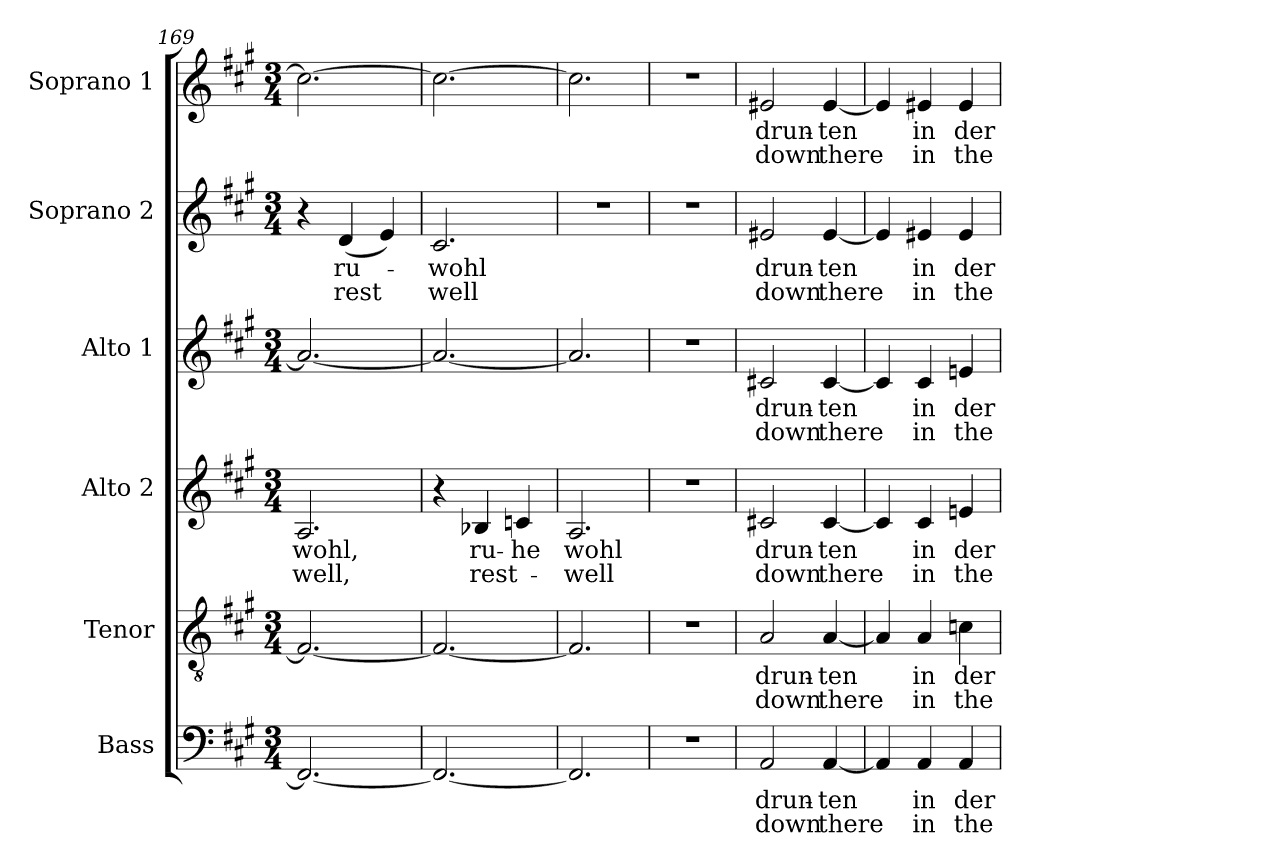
**kern	**text	**text	**kern	**text	**text	**kern	**text	**text	**kern	**text	**text	**kern	**text	**text	**kern	**text	**text
*part6	*part6	*part6	*part5	*part5	*part5	*part4	*part4	*part4	*part3	*part3	*part3	*part2	*part2	*part2	*part1	*part1	*part1
*staff6	*staff6	*staff6	*staff5	*staff5	*staff5	*staff4	*staff4	*staff4	*staff3	*staff3	*staff3	*staff2	*staff2	*staff2	*staff1	*staff1	*staff1
*I"Bass	*	*	*I"Tenor	*	*	*I"Alto 2	*	*	*I"Alto 1	*	*	*I"Soprano 2	*	*	*I"Soprano 1	*	*
*I'B	*	*	*I'T	*	*	*I'A 2	*	*	*I'A 1	*	*	*I'S 2	*	*	*I'S 1	*	*
*clefF4	*	*	*clefGv2	*	*	*clefG2	*	*	*clefG2	*	*	*clefG2	*	*	*clefG2	*	*
*k[f#c#g#]	*	*	*k[f#c#g#]	*	*	*k[f#c#g#]	*	*	*k[f#c#g#]	*	*	*k[f#c#g#]	*	*	*k[f#c#g#]	*	*
*f#:	*	*	*f#:	*	*	*f#:	*	*	*f#:	*	*	*f#:	*	*	*f#:	*	*
*M3/4	*	*	*M3/4	*	*	*M3/4	*	*	*M3/4	*	*	*M3/4	*	*	*M3/4	*	*
=169	=169	=169	=169	=169	=169	=169	=169	=169	=169	=169	=169	=169	=169	=169	=169	=169	=169
!	!	!	!	!	!	!	!LO:LY:b	!LO:LY:b	!	!	!	!	!	!	!	!	!
2.FF#/_	.	.	2.F#/_	.	.	2.A/	wohl,	-well,	2.a/_	.	.	4r	.	.	2.cc#\_	.	.
!	!	!	!	!	!	!	!	!	!	!	!	!	!LO:LY:b	!LO:LY:b	!	!	!
.	.	.	.	.	.	.	.	.	.	.	.	(<4d/	ru-	rest	.	.	.
.	.	.	.	.	.	.	.	.	.	.	.	4e/)	.	.	.	.	.
=170	=170	=170	=170	=170	=170	=170	=170	=170	=170	=170	=170	=170	=170	=170	=170	=170	=170
!	!	!	!	!	!	!	!	!	!	!	!	!	!LO:LY:b	!LO:LY:b	!	!	!
2.FF#/_	.	.	2.F#/_	.	.	4r	.	.	2.a/_	.	.	2.c#/	wohl	well	2.cc#\_	.	.
!	!	!	!	!	!	!	!LO:LY:b	!LO:LY:b	!	!	!	!	!	!	!	!	!
.	.	.	.	.	.	4B-X/	ru-	rest-	.	.	.	.	.	.	.	.	.
!	!	!	!	!	!	!	!LO:LY:b	!	!	!	!	!	!	!	!	!	!
.	.	.	.	.	.	4cn/	-he	.	.	.	.	.	.	.	.	.	.
=171	=171	=171	=171	=171	=171	=171	=171	=171	=171	=171	=171	=171	=171	=171	=171	=171	=171
!	!	!	!	!	!	!	!LO:LY:b	!LO:LY:b	!	!	!	!	!	!	!	!	!
2.FF#/]	.	.	2.F#/]	.	.	2.A/	wohl	-well	2.a/]	.	.	2.r	.	.	2.cc#\]	.	.
=172	=172	=172	=172	=172	=172	=172	=172	=172	=172	=172	=172	=172	=172	=172	=172	=172	=172
2.r	.	.	2.r	.	.	2.r	.	.	2.r	.	.	2.r	.	.	2.r	.	.
=173	=173	=173	=173	=173	=173	=173	=173	=173	=173	=173	=173	=173	=173	=173	=173	=173	=173
!	!LO:LY:b	!LO:LY:b	!	!	!	!	!	!	!	!	!	!	!	!	!	!	!
!	!	!	!	!LO:LY:b	!LO:LY:b	!	!	!	!	!	!	!	!	!	!	!	!
!	!	!	!	!	!	!	!LO:LY:b	!LO:LY:b	!	!	!	!	!	!	!	!	!
!	!	!	!	!	!	!	!	!	!	!LO:LY:b	!LO:LY:b	!	!	!	!	!	!
!	!	!	!	!	!	!	!	!	!	!	!	!	!LO:LY:b	!LO:LY:b	!	!	!
!	!	!	!	!	!	!	!	!	!	!	!	!	!	!	!	!LO:LY:b	!LO:LY:b
2AA/	drun-	down	2A/	drun-	down	2c#X/	drun-	down	2c#X/	drun-	down	2e#X/	drun-	down	2e#X/	drun-	down
!	!LO:LY:b	!LO:LY:b	!	!	!	!	!	!	!	!	!	!	!	!	!	!	!
!	!	!	!	!LO:LY:b	!LO:LY:b	!	!	!	!	!	!	!	!	!	!	!	!
!	!	!	!	!	!	!	!LO:LY:b	!LO:LY:b	!	!	!	!	!	!	!	!	!
!	!	!	!	!	!	!	!	!	!	!LO:LY:b	!LO:LY:b	!	!	!	!	!	!
!	!	!	!	!	!	!	!	!	!	!	!	!	!LO:LY:b	!LO:LY:b	!	!	!
!	!	!	!	!	!	!	!	!	!	!	!	!	!	!	!	!LO:LY:b	!LO:LY:b
[4AA/	-ten	there	[4A/	-ten	there	[4c#/	-ten	there	[4c#/	-ten	there	[4e#/	-ten	there	[4e#/	-ten	there
=174	=174	=174	=174	=174	=174	=174	=174	=174	=174	=174	=174	=174	=174	=174	=174	=174	=174
4AA/]	.	.	4A/]	.	.	4c#/]	.	.	4c#/]	.	.	4e#/]	.	.	4e#/]	.	.
!	!LO:LY:b	!LO:LY:b	!	!	!	!	!	!	!	!	!	!	!	!	!	!	!
!	!	!	!	!LO:LY:b	!LO:LY:b	!	!	!	!	!	!	!	!	!	!	!	!
!	!	!	!	!	!	!	!LO:LY:b	!LO:LY:b	!	!	!	!	!	!	!	!	!
!	!	!	!	!	!	!	!	!	!	!LO:LY:b	!LO:LY:b	!	!	!	!	!	!
!	!	!	!	!	!	!	!	!	!	!	!	!	!LO:LY:b	!LO:LY:b	!	!	!
!	!	!	!	!	!	!	!	!	!	!	!	!	!	!	!	!LO:LY:b	!LO:LY:b
4AA/	in	in	4A/	in	in	4c#/	in	in	4c#/	in	in	4e#X/	in	in	4e#X/	in	in
!	!LO:LY:b	!LO:LY:b	!	!	!	!	!	!	!	!	!	!	!	!	!	!	!
!	!	!	!	!LO:LY:b	!LO:LY:b	!	!	!	!	!	!	!	!	!	!	!	!
!	!	!	!	!	!	!	!LO:LY:b	!LO:LY:b	!	!	!	!	!	!	!	!	!
!	!	!	!	!	!	!	!	!	!	!LO:LY:b	!LO:LY:b	!	!	!	!	!	!
!	!	!	!	!	!	!	!	!	!	!	!	!	!LO:LY:b	!LO:LY:b	!	!	!
!	!	!	!	!	!	!	!	!	!	!	!	!	!	!	!	!LO:LY:b	!LO:LY:b
4AA/	der	the	4cn\	der	the	4en/	der	the	4en/	der	the	4e#/	der	the	4e#/	der	the
=	=	=	=	=	=	=	=	=	=	=	=	=	=	=	=	=	=
*-	*-	*-	*-	*-	*-	*-	*-	*-	*-	*-	*-	*-	*-	*-	*-	*-	*-
